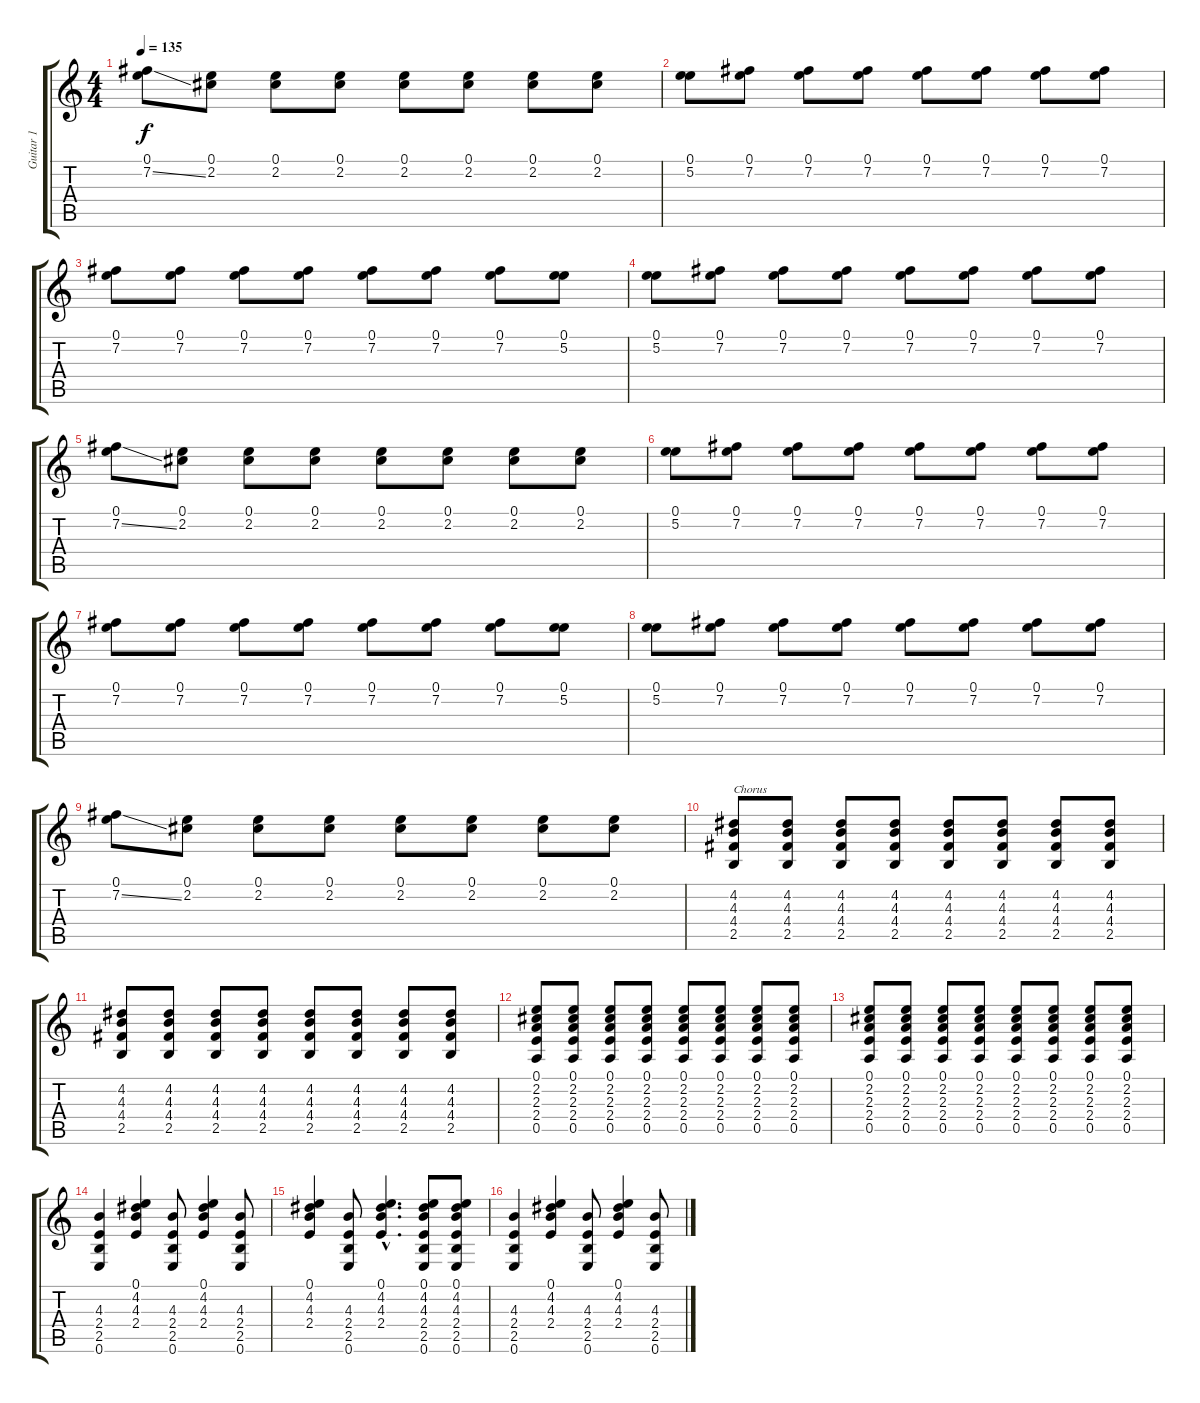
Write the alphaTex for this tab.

\track ("Guitar 1" "Guitar 1") {instrument overdrivenguitar}
\staff {score tabs}
\tuning (E4 B3 G3 D3 A2 E2) {hide}
\ts (4 4)
\tempo 135
\clef g2
\ks c
(0.1 7.2{ss}).8{dy f} (0.1 2.2).8 (0.1 2.2).8 (0.1 2.2).8 (0.1 2.2).8 (0.1 2.2).8 (0.1 2.2).8 (0.1 2.2).8 |
(0.1 5.2).8 (0.1 7.2).8 (0.1 7.2).8 (0.1 7.2).8 (0.1 7.2).8 (0.1 7.2).8 (0.1 7.2).8 (0.1 7.2).8 |
(0.1 7.2).8 (0.1 7.2).8 (0.1 7.2).8 (0.1 7.2).8 (0.1 7.2).8 (0.1 7.2).8 (0.1 7.2).8 (0.1 5.2).8 |
(0.1 5.2).8 (0.1 7.2).8 (0.1 7.2).8 (0.1 7.2).8 (0.1 7.2).8 (0.1 7.2).8 (0.1 7.2).8 (0.1 7.2).8 |
(0.1 7.2{ss}).8 (0.1 2.2).8 (0.1 2.2).8 (0.1 2.2).8 (0.1 2.2).8 (0.1 2.2).8 (0.1 2.2).8 (0.1 2.2).8 |
(0.1 5.2).8 (0.1 7.2).8 (0.1 7.2).8 (0.1 7.2).8 (0.1 7.2).8 (0.1 7.2).8 (0.1 7.2).8 (0.1 7.2).8 |
(0.1 7.2).8 (0.1 7.2).8 (0.1 7.2).8 (0.1 7.2).8 (0.1 7.2).8 (0.1 7.2).8 (0.1 7.2).8 (0.1 5.2).8 |
(0.1 5.2).8 (0.1 7.2).8 (0.1 7.2).8 (0.1 7.2).8 (0.1 7.2).8 (0.1 7.2).8 (0.1 7.2).8 (0.1 7.2).8 |
(0.1 7.2{ss}).8 (0.1 2.2).8 (0.1 2.2).8 (0.1 2.2).8 (0.1 2.2).8 (0.1 2.2).8 (0.1 2.2).8 (0.1 2.2).8 |
(4.2 4.3 4.4 2.5).8{txt "Chorus"} (4.2 4.3 4.4 2.5).8 (4.2 4.3 4.4 2.5).8 (4.2 4.3 4.4 2.5).8 (4.2 4.3 4.4 2.5).8 (4.2 4.3 4.4 2.5).8 (4.2 4.3 4.4 2.5).8 (4.2 4.3 4.4 2.5).8 |
(4.2 4.3 4.4 2.5).8 (4.2 4.3 4.4 2.5).8 (4.2 4.3 4.4 2.5).8 (4.2 4.3 4.4 2.5).8 (4.2 4.3 4.4 2.5).8 (4.2 4.3 4.4 2.5).8 (4.2 4.3 4.4 2.5).8 (4.2 4.3 4.4 2.5).8 |
(0.1 2.2 2.3 2.4 0.5).8 (0.1 2.2 2.3 2.4 0.5).8 (0.1 2.2 2.3 2.4 0.5).8 (0.1 2.2 2.3 2.4 0.5).8 (0.1 2.2 2.3 2.4 0.5).8 (0.1 2.2 2.3 2.4 0.5).8 (0.1 2.2 2.3 2.4 0.5).8 (0.1 2.2 2.3 2.4 0.5).8 |
(0.1 2.2 2.3 2.4 0.5).8 (0.1 2.2 2.3 2.4 0.5).8 (0.1 2.2 2.3 2.4 0.5).8 (0.1 2.2 2.3 2.4 0.5).8 (0.1 2.2 2.3 2.4 0.5).8 (0.1 2.2 2.3 2.4 0.5).8 (0.1 2.2 2.3 2.4 0.5).8 (0.1 2.2 2.3 2.4 0.5).8 |
(4.3 2.4 2.5 0.6).4 (0.1 4.2 4.3 2.4).4 (4.3 2.4 2.5 0.6).8 (0.1 4.2 4.3 2.4).4 (4.3 2.4 2.5 0.6).8 |
(0.1 4.2 4.3 2.4).4 (4.3 2.4 2.5 0.6).8 (0.1{hac} 4.2{hac} 4.3{hac} 2.4{hac}).4{d} (0.1 4.2 4.3 2.4 2.5 0.6).8 (0.1 4.2 4.3 2.4 2.5 0.6).8 |
(4.3 2.4 2.5 0.6).4 (0.1 4.2 4.3 2.4).4 (4.3 2.4 2.5 0.6).8 (0.1 4.2 4.3 2.4).4 (4.3 2.4 2.5 0.6).8
